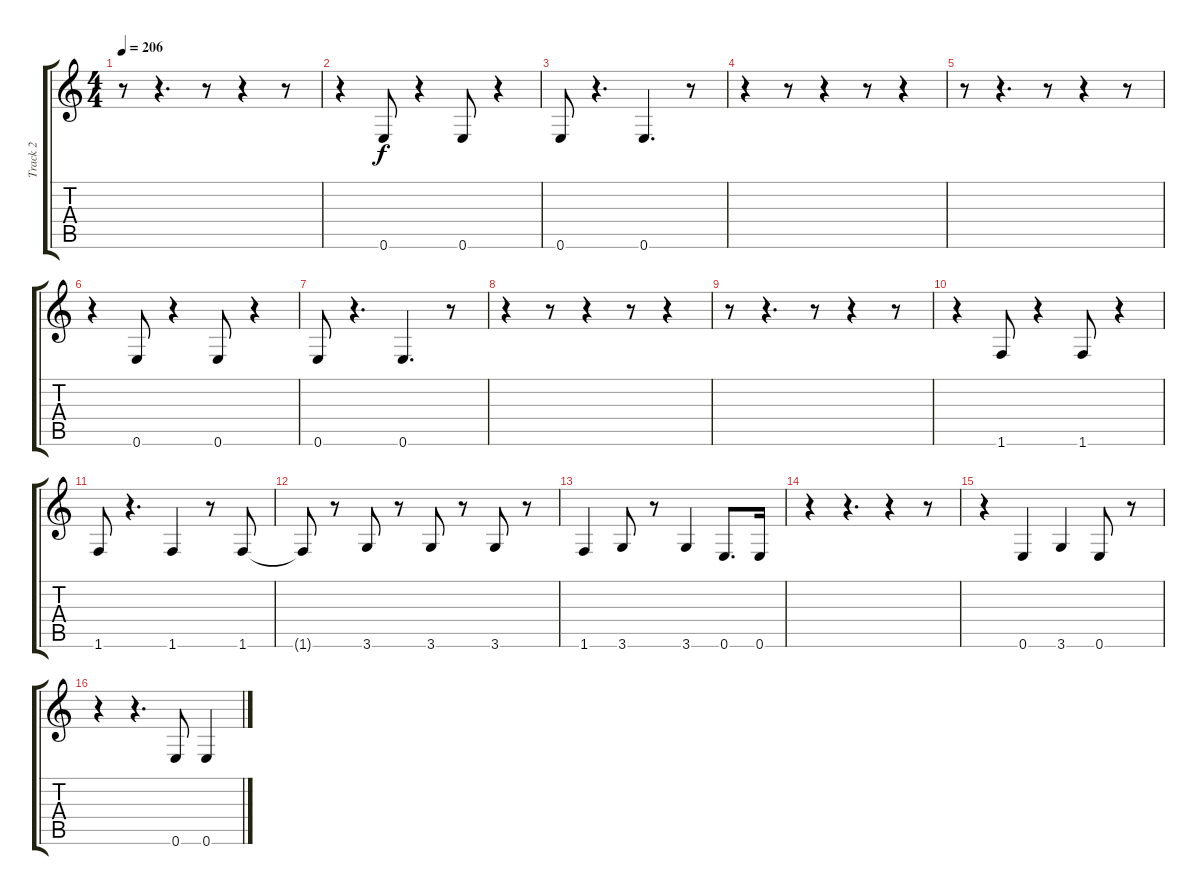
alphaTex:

\track ("Track 2" "Track 2") {instrument electricbassfinger}
\staff {score tabs}
\tuning (E4 B3 G3 D3 A2 E2) {hide}
\ts (4 4)
\tempo 206
\clef g2
\ks c
r.8{dy f} r.4{d} r.8 r.4 r.8 |
r.4 0.6.8 r.4 0.6.8 r.4 |
0.6.8 r.4{d} 0.6.4{d} r.8 |
r.4 r.8 r.4 r.8 r.4 |
r.8 r.4{d} r.8 r.4 r.8 |
r.4 0.6.8 r.4 0.6.8 r.4 |
0.6.8 r.4{d} 0.6.4{d} r.8 |
r.4 r.8 r.4 r.8 r.4 |
r.8 r.4{d} r.8 r.4 r.8 |
r.4 1.6.8 r.4 1.6.8 r.4 |
1.6.8 r.4{d} 1.6.4 r.8 1.6.8 |
1.6{t}.8 r.8 3.6.8 r.8 3.6.8 r.8 3.6.8 r.8 |
1.6.4 3.6.8 r.8 3.6.4 0.6.8{d} 0.6.16 |
r.4 r.4{d} r.4 r.8 |
r.4 0.6.4 3.6.4 0.6.8 r.8 |
r.4 r.4{d} 0.6.8 0.6.4
